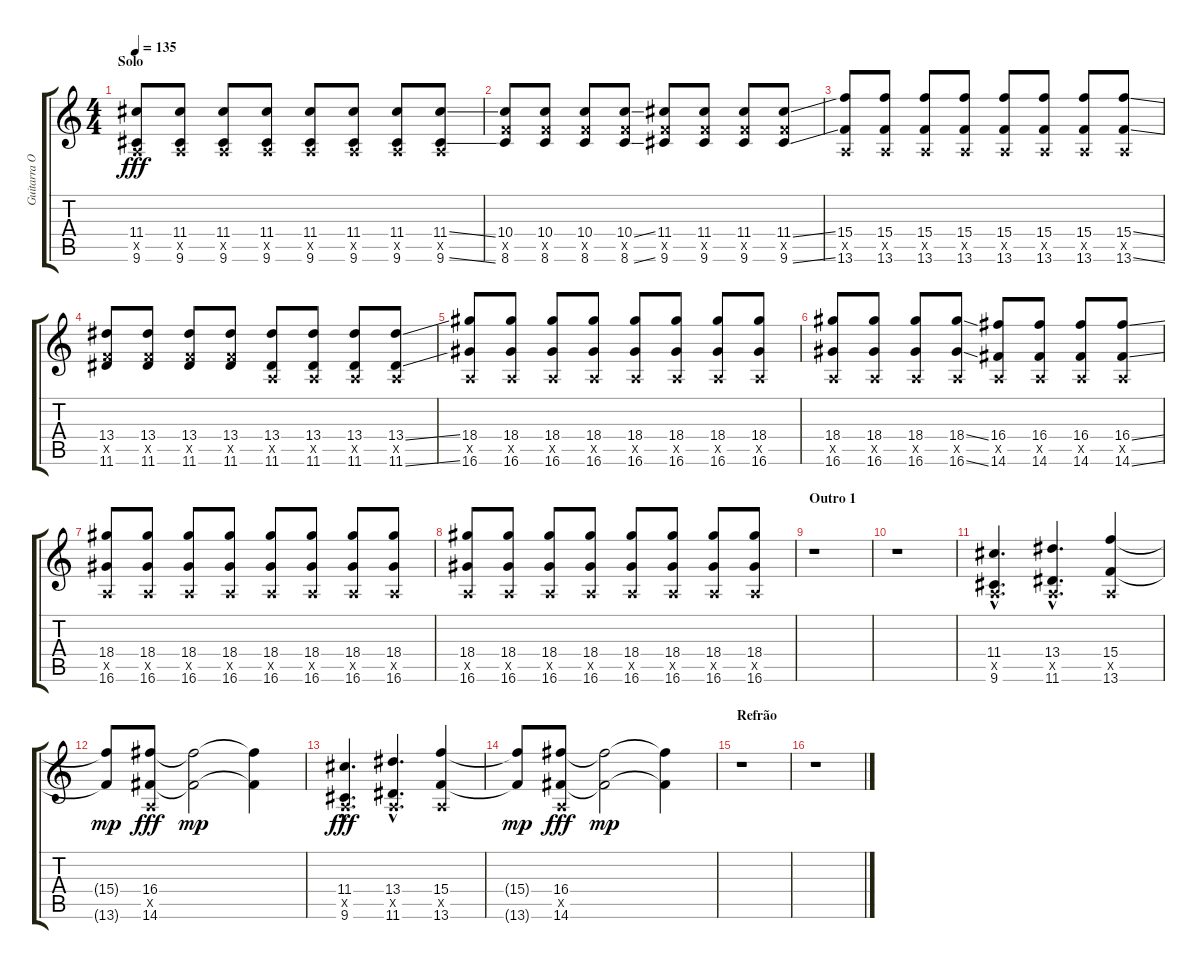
\track ("Guitarra Overdriven | Lucas" "Guitarra O") {instrument overdrivenguitar}
\staff {score tabs}
\tuning (E4 B3 G3 D3 A2 E2) {hide}
\ts (4 4)
\section ("" "Solo")
\tempo 135
\clef g2
\ks c
(11.4 0.5{x} 9.6).8{dy fff} (11.4 0.5{x} 9.6).8 (11.4 0.5{x} 9.6).8 (11.4 0.5{x} 9.6).8 (11.4 0.5{x} 9.6).8 (11.4 0.5{x} 9.6).8 (11.4 0.5{x} 9.6).8 (11.4{ss} 0.5{x} 9.6{ss}).8 |
(10.4 8.5{x} 8.6).8 (10.4 8.5{x} 8.6).8 (10.4 8.5{x} 8.6).8 (10.4{ss} 8.5{x} 8.6{ss}).8 (11.4 8.5{x} 9.6).8 (11.4 8.5{x} 9.6).8 (11.4 8.5{x} 9.6).8 (11.4{ss} 8.5{x} 9.6{ss}).8 |
(15.4 0.5{x} 13.6).8 (15.4 0.5{x} 13.6).8 (15.4 0.5{x} 13.6).8 (15.4 0.5{x} 13.6).8 (15.4 0.5{x} 13.6).8 (15.4 0.5{x} 13.6).8 (15.4 0.5{x} 13.6).8 (15.4{ss} 0.5{x} 13.6{ss}).8 |
(13.4 8.5{x} 11.6).8 (13.4 8.5{x} 11.6).8 (13.4 8.5{x} 11.6).8 (13.4 8.5{x} 11.6).8 (13.4 0.5{x} 11.6).8 (13.4 0.5{x} 11.6).8 (13.4 0.5{x} 11.6).8 (13.4{ss} 0.5{x} 11.6{ss}).8 |
(18.4 0.5{x} 16.6).8 (18.4 0.5{x} 16.6).8 (18.4 0.5{x} 16.6).8 (18.4 0.5{x} 16.6).8 (18.4 0.5{x} 16.6).8 (18.4 0.5{x} 16.6).8 (18.4 0.5{x} 16.6).8 (18.4 0.5{x} 16.6).8 |
(18.4 0.5{x} 16.6).8 (18.4 0.5{x} 16.6).8 (18.4 0.5{x} 16.6).8 (18.4{ss} 0.5{x} 16.6{ss}).8 (16.4 0.5{x} 14.6).8 (16.4 0.5{x} 14.6).8 (16.4 0.5{x} 14.6).8 (16.4{ss} 0.5{x} 14.6{ss}).8 |
(18.4 0.5{x} 16.6).8 (18.4 0.5{x} 16.6).8 (18.4 0.5{x} 16.6).8 (18.4 0.5{x} 16.6).8 (18.4 0.5{x} 16.6).8 (18.4 0.5{x} 16.6).8 (18.4 0.5{x} 16.6).8 (18.4 0.5{x} 16.6).8 |
(18.4 0.5{x} 16.6).8 (18.4 0.5{x} 16.6).8 (18.4 0.5{x} 16.6).8 (18.4 0.5{x} 16.6).8 (18.4 0.5{x} 16.6).8 (18.4 0.5{x} 16.6).8 (18.4 0.5{x} 16.6).8 (18.4 0.5{x} 16.6).8 |
\section ("" "Outro 1")
r.1 |
r.1 |
(11.4{hac} 0.5{hac x} 9.6{hac}).4{d} (13.4{hac} 0.5{hac x} 11.6{hac}).4{d} (15.4 0.5{x} 13.6).4 |
(15.4{t} 13.6{t}).8{dy mp} (16.4 0.5{x} 14.6).8{dy fff} (16.4{t} 14.6{t}).2{dy mp} (16.4{t} 14.6{t}).4 |
(11.4{hac} 0.5{hac x} 9.6{hac}).4{d dy fff} (13.4{hac} 0.5{hac x} 11.6{hac}).4{d} (15.4 0.5{x} 13.6).4 |
(15.4{t} 13.6{t}).8{dy mp} (16.4 0.5{x} 14.6).8{dy fff} (16.4{t} 14.6{t}).2{dy mp} (16.4{t} 14.6{t}).4 |
\section ("" "Refrão")
r.1 |
r.1
